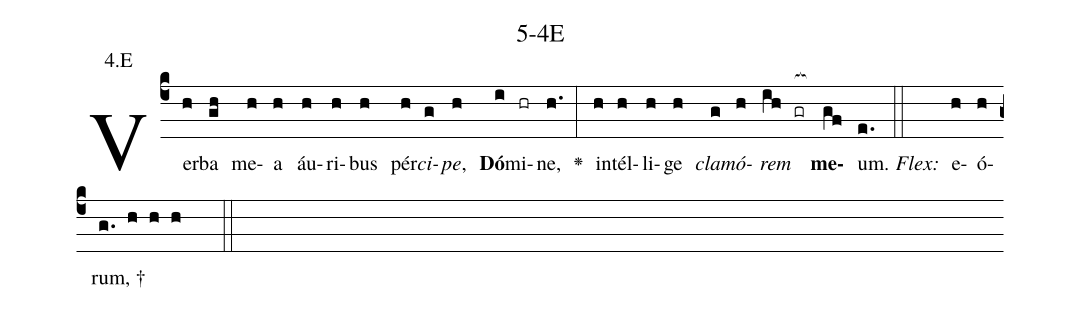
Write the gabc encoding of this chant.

name: 5-4E;
annotation: 4.E;
%%
(c4)Ver(h)ba(gh) me(h)a(h) áu(h)ri(h)bus(h) pér(h)<i>ci</i>(g)<i>pe</i>,(h) <b>Dó</b>(i)mi(hr)ne,(h.) <v>\greheightstar</v>(:) in(h)tél(h)li(h)ge(h) <i>cla</i>(g)<i>mó</i>(h)<i>rem</i>(ih gr[ocb:1{]) <b>me</b>(gf[ocb:0}])um.(e.) (::)
<i>Flex:</i>()  e(h)ó(h)rum, †(g. h h h  ::)

%E(h) u(g) o(h) u(ih) a(gf) e.(e.) (::)
